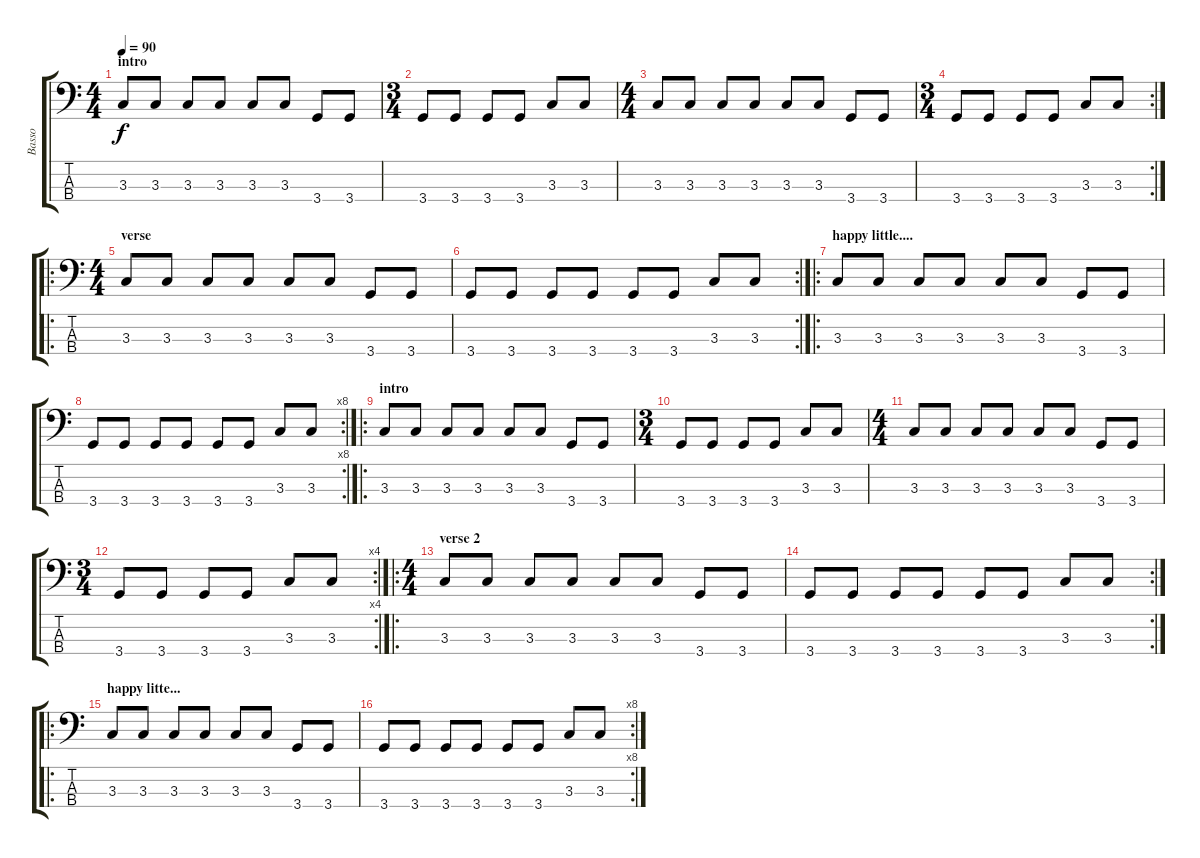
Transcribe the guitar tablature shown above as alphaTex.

\track ("Basso" "Basso") {instrument electricbasspick}
\staff {score tabs}
\tuning (G2 D2 A1 E1) {hide}
\ts (4 4)
\section ("" "intro")
\tempo 90
\clef f4
\ks c
3.3.8{dy f instrument electricbasspick} 3.3.8 3.3.8 3.3.8 3.3.8 3.3.8 3.4.8 3.4.8 |
\ts (3 4)
3.4.8 3.4.8 3.4.8 3.4.8 3.3.8 3.3.8 |
\ts (4 4)
3.3.8 3.3.8 3.3.8 3.3.8 3.3.8 3.3.8 3.4.8 3.4.8 |
\rc 2
\ts (3 4)
3.4.8 3.4.8 3.4.8 3.4.8 3.3.8 3.3.8 |
\ro
\ts (4 4)
\section ("" "verse")
3.3.8 3.3.8 3.3.8 3.3.8 3.3.8 3.3.8 3.4.8 3.4.8 |
\rc 2
3.4.8 3.4.8 3.4.8 3.4.8 3.4.8 3.4.8 3.3.8 3.3.8 |
\ro
\section ("" "happy little....")
3.3.8 3.3.8 3.3.8 3.3.8 3.3.8 3.3.8 3.4.8 3.4.8 |
\rc 8
3.4.8 3.4.8 3.4.8 3.4.8 3.4.8 3.4.8 3.3.8 3.3.8 |
\ro
\section ("" "intro")
3.3.8 3.3.8 3.3.8 3.3.8 3.3.8 3.3.8 3.4.8 3.4.8 |
\ts (3 4)
3.4.8 3.4.8 3.4.8 3.4.8 3.3.8 3.3.8 |
\ts (4 4)
3.3.8 3.3.8 3.3.8 3.3.8 3.3.8 3.3.8 3.4.8 3.4.8 |
\rc 4
\ts (3 4)
3.4.8 3.4.8 3.4.8 3.4.8 3.3.8 3.3.8 |
\ro
\ts (4 4)
\section ("" "verse 2")
3.3.8 3.3.8 3.3.8 3.3.8 3.3.8 3.3.8 3.4.8 3.4.8 |
\rc 2
3.4.8 3.4.8 3.4.8 3.4.8 3.4.8 3.4.8 3.3.8 3.3.8 |
\ro
\section ("" "happy litte...")
3.3.8 3.3.8 3.3.8 3.3.8 3.3.8 3.3.8 3.4.8 3.4.8 |
\rc 8
3.4.8 3.4.8 3.4.8 3.4.8 3.4.8 3.4.8 3.3.8 3.3.8
